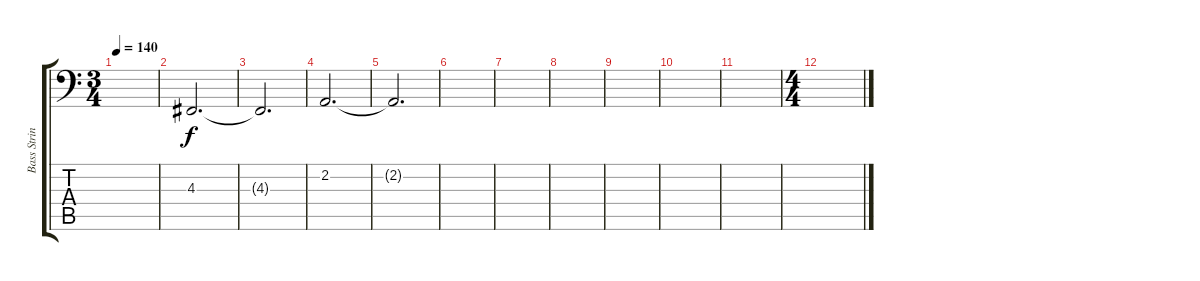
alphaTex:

\track ("Bass Strings" "Bass Strin") {instrument stringensemble1}
\staff {score tabs}
\tuning (C3 G2 D2 A1 E1 B0) {hide}
\ts (3 4)
\tempo 140
\clef f4
\ks c
|
4.3.2{d} |
4.3{t}.2{d} |
2.2.2{d} |
2.2{t}.2{d} |
|
|
|
|
|
|
\ts (4 4)
